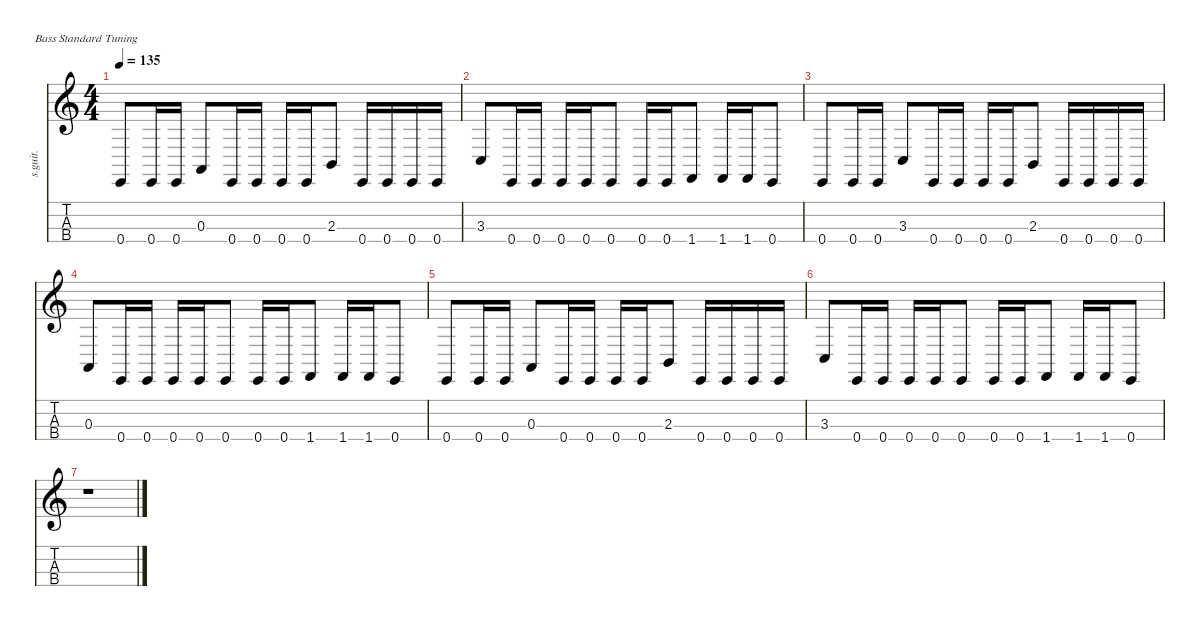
\defaultSystemsLayout 4
\hideDynamics
\bracketExtendMode nobrackets
\otherSystemsTrackNameOrientation horizontal
\track ("Cliff Burton (Bass)" "s.guit.") {instrument electricbassfinger}
\staff {score tabs}
\tuning (G2 D2 A1 E1)
\ts (4 4)
\tempo 135
\clef g2
\ks c
0.4.8{dy f beam Up} 0.4.16{beam Up} 0.4.16{beam Up} 0.3.8{beam Up} 0.4.16{beam Up} 0.4.16{beam Up} 0.4.16{beam Up} 0.4.16{beam Up} 2.3.8{beam Up} 0.4.16{beam Up} 0.4.16{beam Up} 0.4.16{beam Up} 0.4.16{beam Up} |
3.3.8{beam Up} 0.4.16{beam Up} 0.4.16{beam Up} 0.4.16{beam Up} 0.4.16{beam Up} 0.4.8{beam Up} 0.4.16{beam Up} 0.4.16{beam Up} 1.4.8{beam Up} 1.4.16{beam Up} 1.4.16{beam Up} 0.4.8{beam Up} |
0.4.8{beam Up} 0.4.16{beam Up} 0.4.16{beam Up} 3.3.8{beam Up} 0.4.16{beam Up} 0.4.16{beam Up} 0.4.16{beam Up} 0.4.16{beam Up} 2.3.8{beam Up} 0.4.16{beam Up} 0.4.16{beam Up} 0.4.16{beam Up} 0.4.16{beam Up} |
0.3.8{beam Up} 0.4.16{beam Up} 0.4.16{beam Up} 0.4.16{beam Up} 0.4.16{beam Up} 0.4.8{beam Up} 0.4.16{beam Up} 0.4.16{beam Up} 1.4.8{beam Up} 1.4.16{beam Up} 1.4.16{beam Up} 0.4.8{beam Up} |
0.4.8{beam Up} 0.4.16{beam Up} 0.4.16{beam Up} 0.3.8{beam Up} 0.4.16{beam Up} 0.4.16{beam Up} 0.4.16{beam Up} 0.4.16{beam Up} 2.3.8{beam Up} 0.4.16{beam Up} 0.4.16{beam Up} 0.4.16{beam Up} 0.4.16{beam Up} |
3.3.8{beam Up} 0.4.16{beam Up} 0.4.16{beam Up} 0.4.16{beam Up} 0.4.16{beam Up} 0.4.8{beam Up} 0.4.16{beam Up} 0.4.16{beam Up} 1.4.8{beam Up} 1.4.16{beam Up} 1.4.16{beam Up} 0.4.8{beam Up} |
r.1{beam Down}
